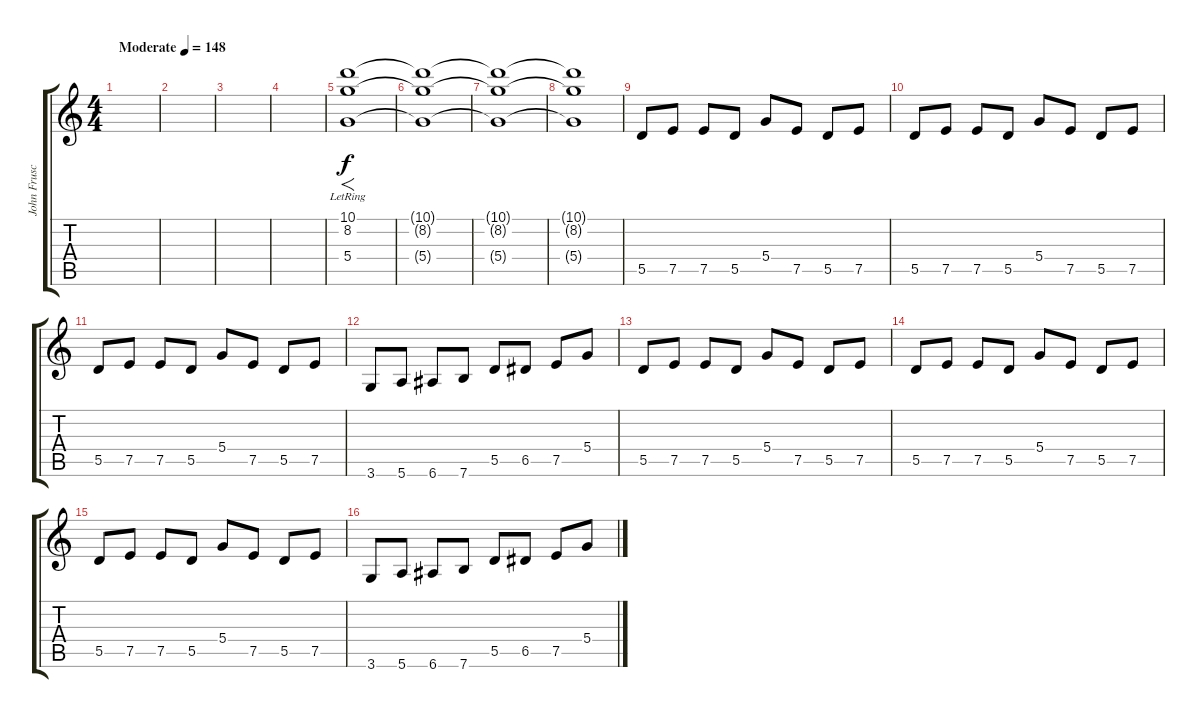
\track ("John Frusciante" "John Frusc") {instrument distortionguitar}
\staff {score tabs}
\tuning (E4 B3 G3 D3 A2 E2) {hide}
\ts (4 4)
\tempo (148 "Moderate")
\clef g2
\ks c
|
|
|
|
(10.1{lr} 8.2 5.4).1{f} |
(10.1{t} 8.2{t} 5.4{t}).1 |
(10.1{t} 8.2{t} 5.4{t}).1 |
(10.1{t} 8.2{t} 5.4{t}).1 |
5.5.8 7.5.8 7.5.8 5.5.8 5.4.8 7.5.8 5.5.8 7.5.8 |
5.5.8 7.5.8 7.5.8 5.5.8 5.4.8 7.5.8 5.5.8 7.5.8 |
5.5.8 7.5.8 7.5.8 5.5.8 5.4.8 7.5.8 5.5.8 7.5.8 |
3.6.8 5.6.8 6.6.8 7.6.8 5.5.8 6.5.8 7.5.8 5.4.8 |
5.5.8 7.5.8 7.5.8 5.5.8 5.4.8 7.5.8 5.5.8 7.5.8 |
5.5.8 7.5.8 7.5.8 5.5.8 5.4.8 7.5.8 5.5.8 7.5.8 |
5.5.8 7.5.8 7.5.8 5.5.8 5.4.8 7.5.8 5.5.8 7.5.8 |
3.6.8 5.6.8 6.6.8 7.6.8 5.5.8 6.5.8 7.5.8 5.4.8
